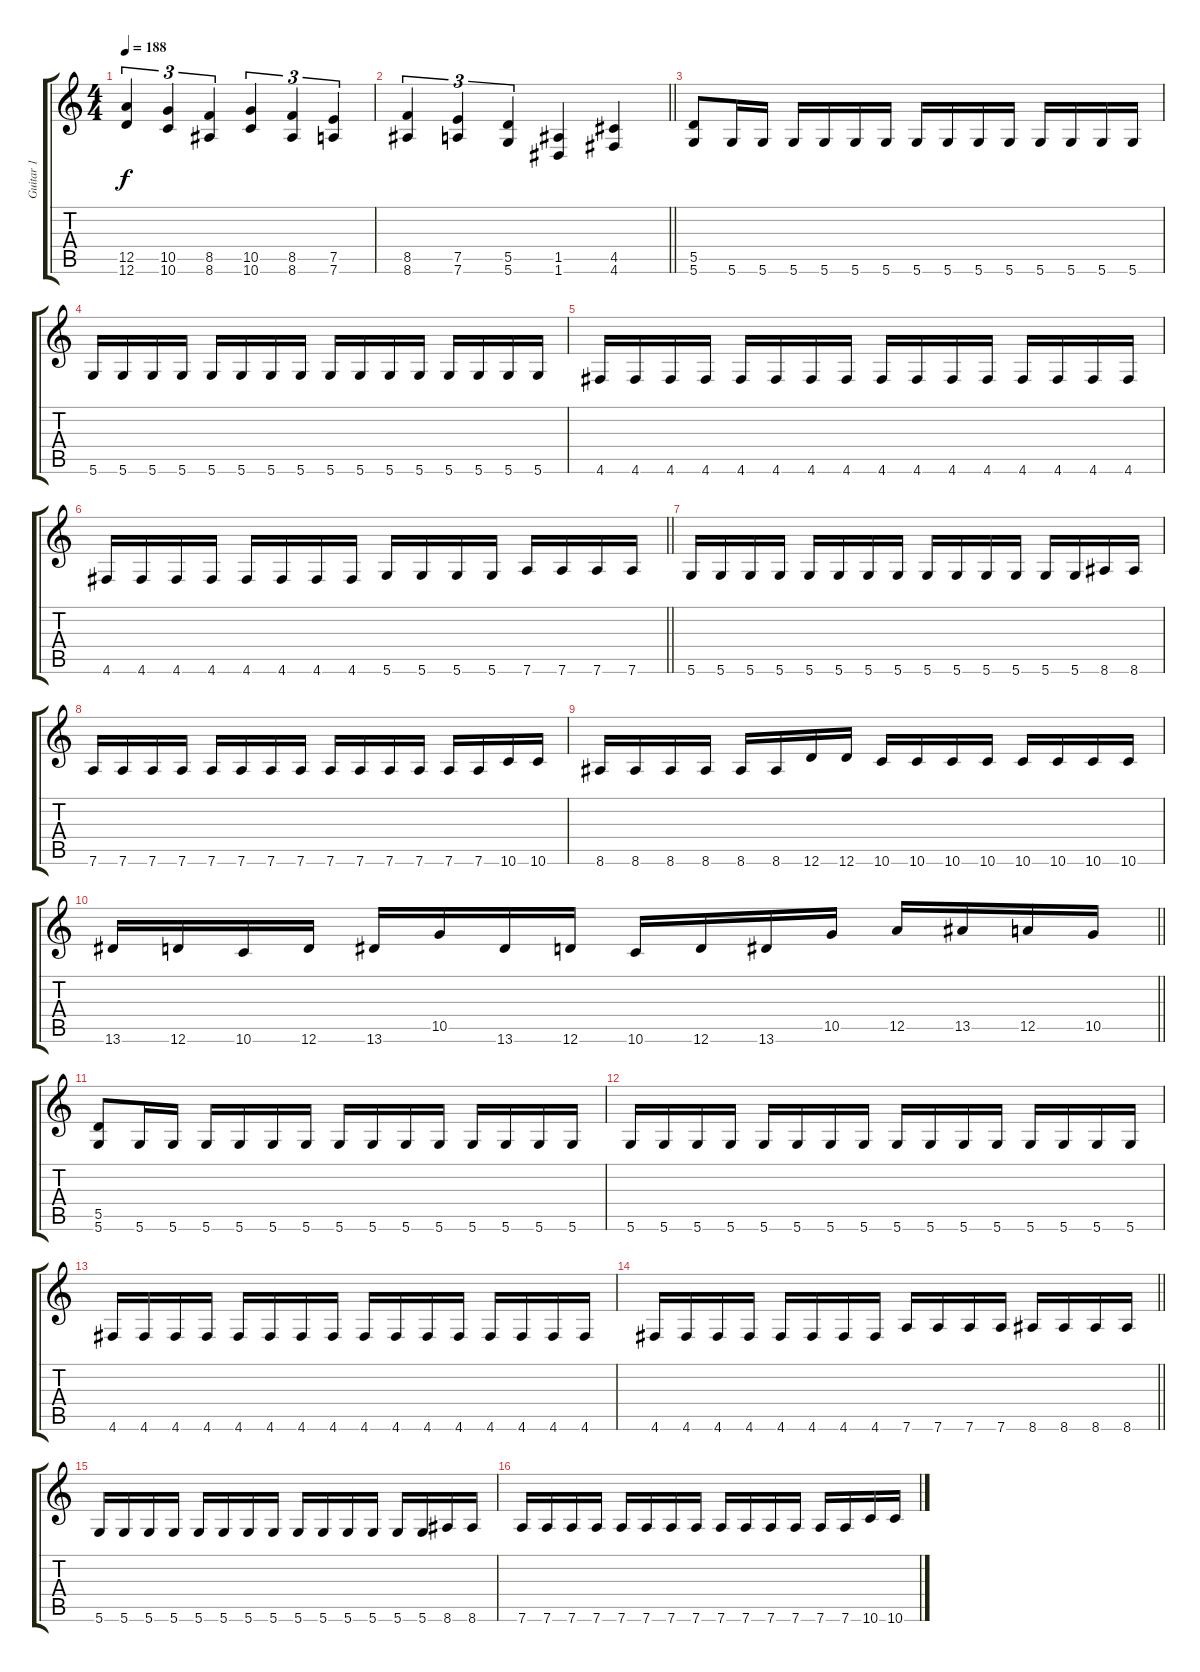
\track ("Guitar 1" "Guitar 1") {instrument distortionguitar}
\staff {score tabs}
\tuning (E4 B3 G3 D3 A2 D2) {hide}
\ts (4 4)
\tempo 188
\clef g2
\ks c
(12.5 12.6).4{tu (3 2) dy f} (10.5 10.6).4{tu (3 2)} (8.5 8.6).4{tu (3 2)} (10.5 10.6).4{tu (3 2)} (8.5 8.6).4{tu (3 2)} (7.5 7.6).4{tu (3 2)} |
\barLineRight lightlight
(8.5 8.6).4{tu (3 2)} (7.5 7.6).4{tu (3 2)} (5.5 5.6).4{tu (3 2)} (1.5 1.6).4 (4.5 4.6).4 |
\section ("" "")
(5.5 5.6).8 5.6.16 5.6.16 5.6.16 5.6.16 5.6.16 5.6.16 5.6.16 5.6.16 5.6.16 5.6.16 5.6.16 5.6.16 5.6.16 5.6.16 |
5.6.16 5.6.16 5.6.16 5.6.16 5.6.16 5.6.16 5.6.16 5.6.16 5.6.16 5.6.16 5.6.16 5.6.16 5.6.16 5.6.16 5.6.16 5.6.16 |
4.6.16 4.6.16 4.6.16 4.6.16 4.6.16 4.6.16 4.6.16 4.6.16 4.6.16 4.6.16 4.6.16 4.6.16 4.6.16 4.6.16 4.6.16 4.6.16 |
\barLineRight lightlight
4.6.16 4.6.16 4.6.16 4.6.16 4.6.16 4.6.16 4.6.16 4.6.16 5.6.16 5.6.16 5.6.16 5.6.16 7.6.16 7.6.16 7.6.16 7.6.16 |
5.6.16 5.6.16 5.6.16 5.6.16 5.6.16 5.6.16 5.6.16 5.6.16 5.6.16 5.6.16 5.6.16 5.6.16 5.6.16 5.6.16 8.6.16 8.6.16 |
7.6.16 7.6.16 7.6.16 7.6.16 7.6.16 7.6.16 7.6.16 7.6.16 7.6.16 7.6.16 7.6.16 7.6.16 7.6.16 7.6.16 10.6.16 10.6.16 |
8.6.16 8.6.16 8.6.16 8.6.16 8.6.16 8.6.16 12.6.16 12.6.16 10.6.16 10.6.16 10.6.16 10.6.16 10.6.16 10.6.16 10.6.16 10.6.16 |
\barLineRight lightlight
13.6.16 12.6.16 10.6.16 12.6.16 13.6.16 10.5.16 13.6.16 12.6.16 10.6.16 12.6.16 13.6.16 10.5.16 12.5.16 13.5.16 12.5.16 10.5.16 |
(5.5 5.6).8 5.6.16 5.6.16 5.6.16 5.6.16 5.6.16 5.6.16 5.6.16 5.6.16 5.6.16 5.6.16 5.6.16 5.6.16 5.6.16 5.6.16 |
5.6.16 5.6.16 5.6.16 5.6.16 5.6.16 5.6.16 5.6.16 5.6.16 5.6.16 5.6.16 5.6.16 5.6.16 5.6.16 5.6.16 5.6.16 5.6.16 |
4.6.16 4.6.16 4.6.16 4.6.16 4.6.16 4.6.16 4.6.16 4.6.16 4.6.16 4.6.16 4.6.16 4.6.16 4.6.16 4.6.16 4.6.16 4.6.16 |
\barLineRight lightlight
4.6.16 4.6.16 4.6.16 4.6.16 4.6.16 4.6.16 4.6.16 4.6.16 7.6.16 7.6.16 7.6.16 7.6.16 8.6.16 8.6.16 8.6.16 8.6.16 |
5.6.16 5.6.16 5.6.16 5.6.16 5.6.16 5.6.16 5.6.16 5.6.16 5.6.16 5.6.16 5.6.16 5.6.16 5.6.16 5.6.16 8.6.16 8.6.16 |
7.6.16 7.6.16 7.6.16 7.6.16 7.6.16 7.6.16 7.6.16 7.6.16 7.6.16 7.6.16 7.6.16 7.6.16 7.6.16 7.6.16 10.6.16 10.6.16
